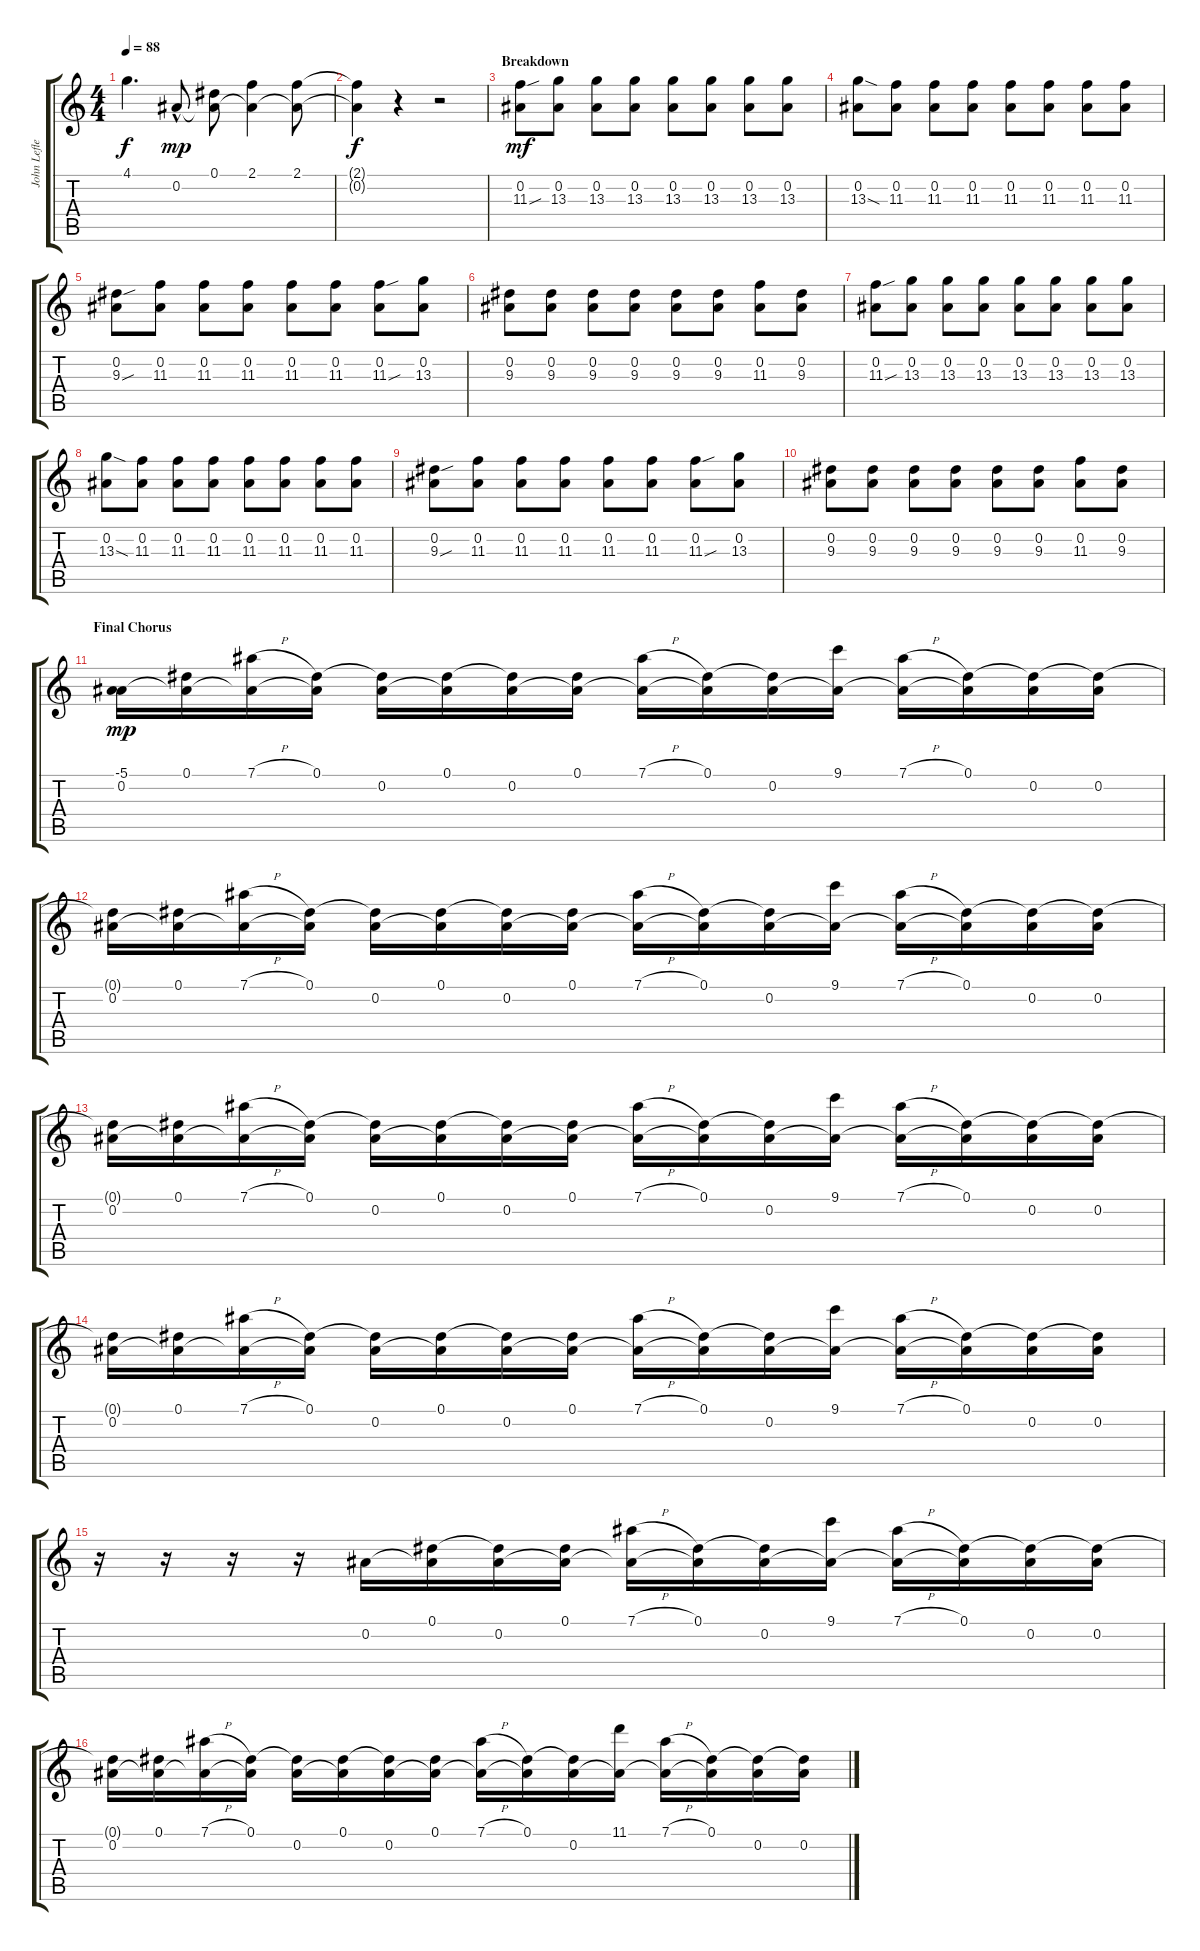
\track ("John Lefler" "John Lefle") {instrument distortionguitar}
\staff {score tabs}
\tuning (Eb4 Bb3 Gb3 Db3 Ab2 Eb2) {hide}
\ts (4 4)
\tempo 88
\clef g2
\ks c
4.1{t}.4{d dy f} 0.2{hac}.8{dy mp} (0.1 0.2{t}).8 (2.1 0.2{t}).4 (2.1 0.2{t}).8 |
(2.1{t} 0.2{t}).4{dy f} r.4 r.2 |
\section ("" "Breakdown")
(0.2 11.3{sou}).8{dy mf balance 12} (0.2 13.3).8 (0.2 13.3).8 (0.2 13.3).8 (0.2 13.3).8 (0.2 13.3).8 (0.2 13.3).8 (0.2 13.3).8 |
(0.2 13.3{sod}).8 (0.2 11.3).8 (0.2 11.3).8 (0.2 11.3).8 (0.2 11.3).8 (0.2 11.3).8 (0.2 11.3).8 (0.2 11.3).8 |
(0.2 9.3{sou}).8 (0.2 11.3).8 (0.2 11.3).8 (0.2 11.3).8 (0.2 11.3).8 (0.2 11.3).8 (0.2 11.3{sou}).8 (0.2 13.3).8 |
(0.2 9.3).8 (0.2 9.3).8 (0.2 9.3).8 (0.2 9.3).8 (0.2 9.3).8 (0.2 9.3).8 (0.2 11.3).8 (0.2 9.3).8 |
(0.2 11.3{sou}).8 (0.2 13.3).8 (0.2 13.3).8 (0.2 13.3).8 (0.2 13.3).8 (0.2 13.3).8 (0.2 13.3).8 (0.2 13.3).8 |
(0.2 13.3{sod}).8 (0.2 11.3).8 (0.2 11.3).8 (0.2 11.3).8 (0.2 11.3).8 (0.2 11.3).8 (0.2 11.3).8 (0.2 11.3).8 |
(0.2 9.3{sou}).8 (0.2 11.3).8 (0.2 11.3).8 (0.2 11.3).8 (0.2 11.3).8 (0.2 11.3).8 (0.2 11.3{sou}).8 (0.2 13.3).8 |
(0.2 9.3).8 (0.2 9.3).8 (0.2 9.3).8 (0.2 9.3).8 (0.2 9.3).8 (0.2 9.3).8 (0.2 11.3).8 (0.2 9.3).8 |
\section ("" "Final Chorus")
(-5.1 0.2).16{dy mp balance 10} (0.1 0.2{t}).16 (7.1{h} 0.2{t}).16 (0.1 0.2{t}).16 (0.1{t} 0.2).16 (0.1 0.2{t}).16 (0.1{t} 0.2).16 (0.1 0.2{t}).16 (7.1{h} 0.2{t}).16 (0.1 0.2{t}).16 (0.1{t} 0.2).16 (9.1 0.2{t}).16 (7.1{h} 0.2{t}).16 (0.1 0.2{t}).16 (0.1{t} 0.2).16 (0.1{t} 0.2).16 |
(0.1{t} 0.2).16 (0.1 0.2{t}).16 (7.1{h} 0.2{t}).16 (0.1 0.2{t}).16 (0.1{t} 0.2).16 (0.1 0.2{t}).16 (0.1{t} 0.2).16 (0.1 0.2{t}).16 (7.1{h} 0.2{t}).16 (0.1 0.2{t}).16 (0.1{t} 0.2).16 (9.1 0.2{t}).16 (7.1{h} 0.2{t}).16 (0.1 0.2{t}).16 (0.1{t} 0.2).16 (0.1{t} 0.2).16 |
(0.1{t} 0.2).16 (0.1 0.2{t}).16 (7.1{h} 0.2{t}).16 (0.1 0.2{t}).16 (0.1{t} 0.2).16 (0.1 0.2{t}).16 (0.1{t} 0.2).16 (0.1 0.2{t}).16 (7.1{h} 0.2{t}).16 (0.1 0.2{t}).16 (0.1{t} 0.2).16 (9.1 0.2{t}).16 (7.1{h} 0.2{t}).16 (0.1 0.2{t}).16 (0.1{t} 0.2).16 (0.1{t} 0.2).16 |
(0.1{t} 0.2).16 (0.1 0.2{t}).16 (7.1{h} 0.2{t}).16 (0.1 0.2{t}).16 (0.1{t} 0.2).16 (0.1 0.2{t}).16 (0.1{t} 0.2).16 (0.1 0.2{t}).16 (7.1{h} 0.2{t}).16 (0.1 0.2{t}).16 (0.1{t} 0.2).16 (9.1 0.2{t}).16 (7.1{h} 0.2{t}).16 (0.1 0.2{t}).16 (0.1{t} 0.2).16 (0.1{t} 0.2).16 |
r.16 r.16 r.16 r.16 0.2.16 (0.1 0.2{t}).16 (0.1{t} 0.2).16 (0.1 0.2{t}).16 (7.1{h} 0.2{t}).16 (0.1 0.2{t}).16 (0.1{t} 0.2).16 (9.1 0.2{t}).16 (7.1{h} 0.2{t}).16 (0.1 0.2{t}).16 (0.1{t} 0.2).16 (0.1{t} 0.2).16 |
(0.1{t} 0.2).16 (0.1 0.2{t}).16 (7.1{h} 0.2{t}).16 (0.1 0.2{t}).16 (0.1{t} 0.2).16 (0.1 0.2{t}).16 (0.1{t} 0.2).16 (0.1 0.2{t}).16 (7.1{h} 0.2{t}).16 (0.1 0.2{t}).16 (0.1{t} 0.2).16 (11.1 0.2{t}).16 (7.1{h} 0.2{t}).16 (0.1 0.2{t}).16 (0.1{t} 0.2).16 (0.1{t} 0.2).16
